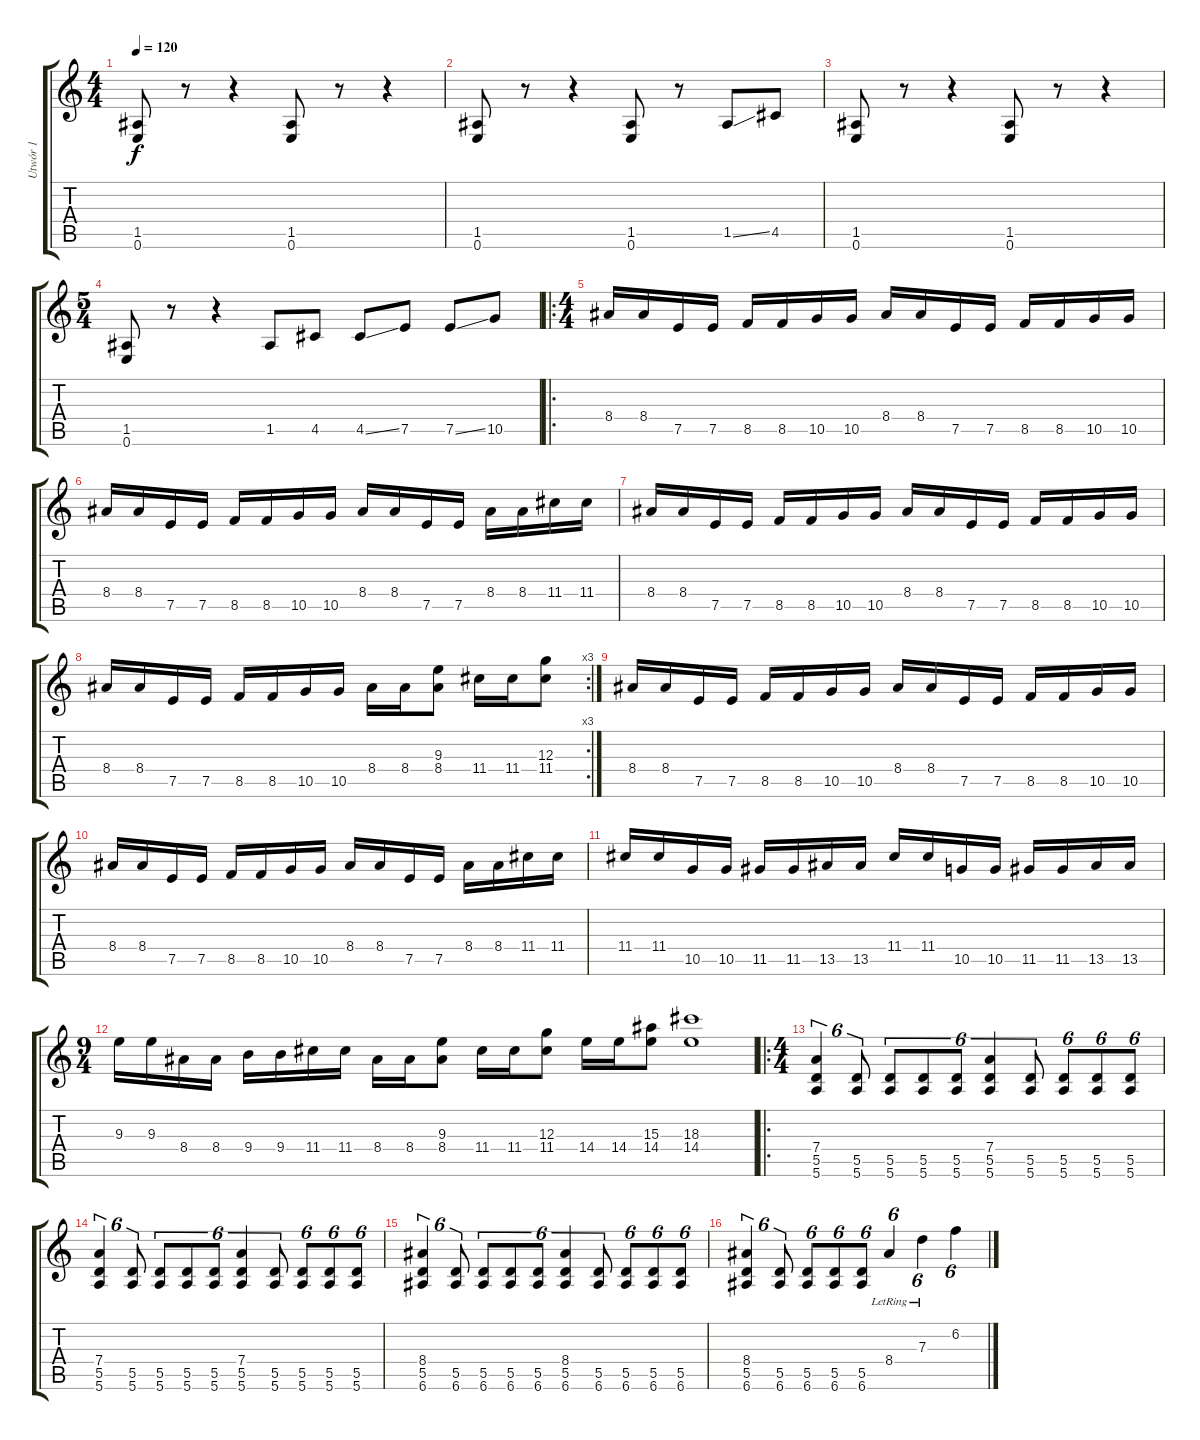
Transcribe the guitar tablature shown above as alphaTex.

\track ("Utwór 1" "Utwór 1") {instrument acousticguitarnylon}
\staff {score tabs}
\tuning (E4 B3 G3 D3 A2 E2) {hide}
\ts (4 4)
\tempo 120
\clef g2
\ks c
(1.5 0.6).8{dy f} r.8 r.4 (1.5 0.6).8 r.8 r.4 |
(1.5 0.6).8 r.8 r.4 (1.5 0.6).8 r.8 1.5{ss}.8 4.5.8 |
(1.5 0.6).8 r.8 r.4 (1.5 0.6).8 r.8 r.4 |
\ts (5 4)
(1.5 0.6).8 r.8 r.4 1.5.8 4.5.8 4.5{ss}.8 7.5.8 7.5{ss}.8 10.5.8 |
\ro
\ts (4 4)
8.4.16 8.4.16 7.5.16 7.5.16 8.5.16 8.5.16 10.5.16 10.5.16 8.4.16 8.4.16 7.5.16 7.5.16 8.5.16 8.5.16 10.5.16 10.5.16 |
8.4.16 8.4.16 7.5.16 7.5.16 8.5.16 8.5.16 10.5.16 10.5.16 8.4.16 8.4.16 7.5.16 7.5.16 8.4.16 8.4.16 11.4.16 11.4.16 |
8.4.16 8.4.16 7.5.16 7.5.16 8.5.16 8.5.16 10.5.16 10.5.16 8.4.16 8.4.16 7.5.16 7.5.16 8.5.16 8.5.16 10.5.16 10.5.16 |
\rc 3
8.4.16 8.4.16 7.5.16 7.5.16 8.5.16 8.5.16 10.5.16 10.5.16 8.4.16 8.4.16 (9.3 8.4).8 11.4.16 11.4.16 (12.3 11.4).8 |
8.4.16 8.4.16 7.5.16 7.5.16 8.5.16 8.5.16 10.5.16 10.5.16 8.4.16 8.4.16 7.5.16 7.5.16 8.5.16 8.5.16 10.5.16 10.5.16 |
8.4.16 8.4.16 7.5.16 7.5.16 8.5.16 8.5.16 10.5.16 10.5.16 8.4.16 8.4.16 7.5.16 7.5.16 8.4.16 8.4.16 11.4.16 11.4.16 |
11.4.16 11.4.16 10.5.16 10.5.16 11.5.16 11.5.16 13.5.16 13.5.16 11.4.16 11.4.16 10.5.16 10.5.16 11.5.16 11.5.16 13.5.16 13.5.16 |
\ts (9 4)
9.3.16 9.3.16 8.4.16 8.4.16 9.4.16 9.4.16 11.4.16 11.4.16 8.4.16 8.4.16 (9.3 8.4).8 11.4.16 11.4.16 (12.3 11.4).8 14.4.16 14.4.16 (15.3 14.4).8 (18.3 14.4).1 |
\ro
\ts (4 4)
(7.4 5.5 5.6).4{tu (6 4)} (5.5 5.6).8{tu (6 4)} (5.5 5.6).8{tu (6 4)} (5.5 5.6).8{tu (6 4)} (5.5 5.6).8{tu (6 4)} (7.4 5.5 5.6).4{tu (6 4)} (5.5 5.6).8{tu (6 4)} (5.5 5.6).8{tu (6 4)} (5.5 5.6).8{tu (6 4)} (5.5 5.6).8{tu (6 4)} |
(7.4 5.5 5.6).4{tu (6 4)} (5.5 5.6).8{tu (6 4)} (5.5 5.6).8{tu (6 4)} (5.5 5.6).8{tu (6 4)} (5.5 5.6).8{tu (6 4)} (7.4 5.5 5.6).4{tu (6 4)} (5.5 5.6).8{tu (6 4)} (5.5 5.6).8{tu (6 4)} (5.5 5.6).8{tu (6 4)} (5.5 5.6).8{tu (6 4)} |
(8.4 5.5 6.6).4{tu (6 4)} (5.5 6.6).8{tu (6 4)} (5.5 6.6).8{tu (6 4)} (5.5 6.6).8{tu (6 4)} (5.5 6.6).8{tu (6 4)} (8.4 5.5 6.6).4{tu (6 4)} (5.5 6.6).8{tu (6 4)} (5.5 6.6).8{tu (6 4)} (5.5 6.6).8{tu (6 4)} (5.5 6.6).8{tu (6 4)} |
(8.4 5.5 6.6).4{tu (6 4)} (5.5 6.6).8{tu (6 4)} (5.5 6.6).8{tu (6 4)} (5.5 6.6).8{tu (6 4)} (5.5 6.6).8{tu (6 4)} 8.4{lr}.4{tu (6 4)} 7.3{lr}.4{tu (6 4)} 6.2.4{tu (6 4)}
